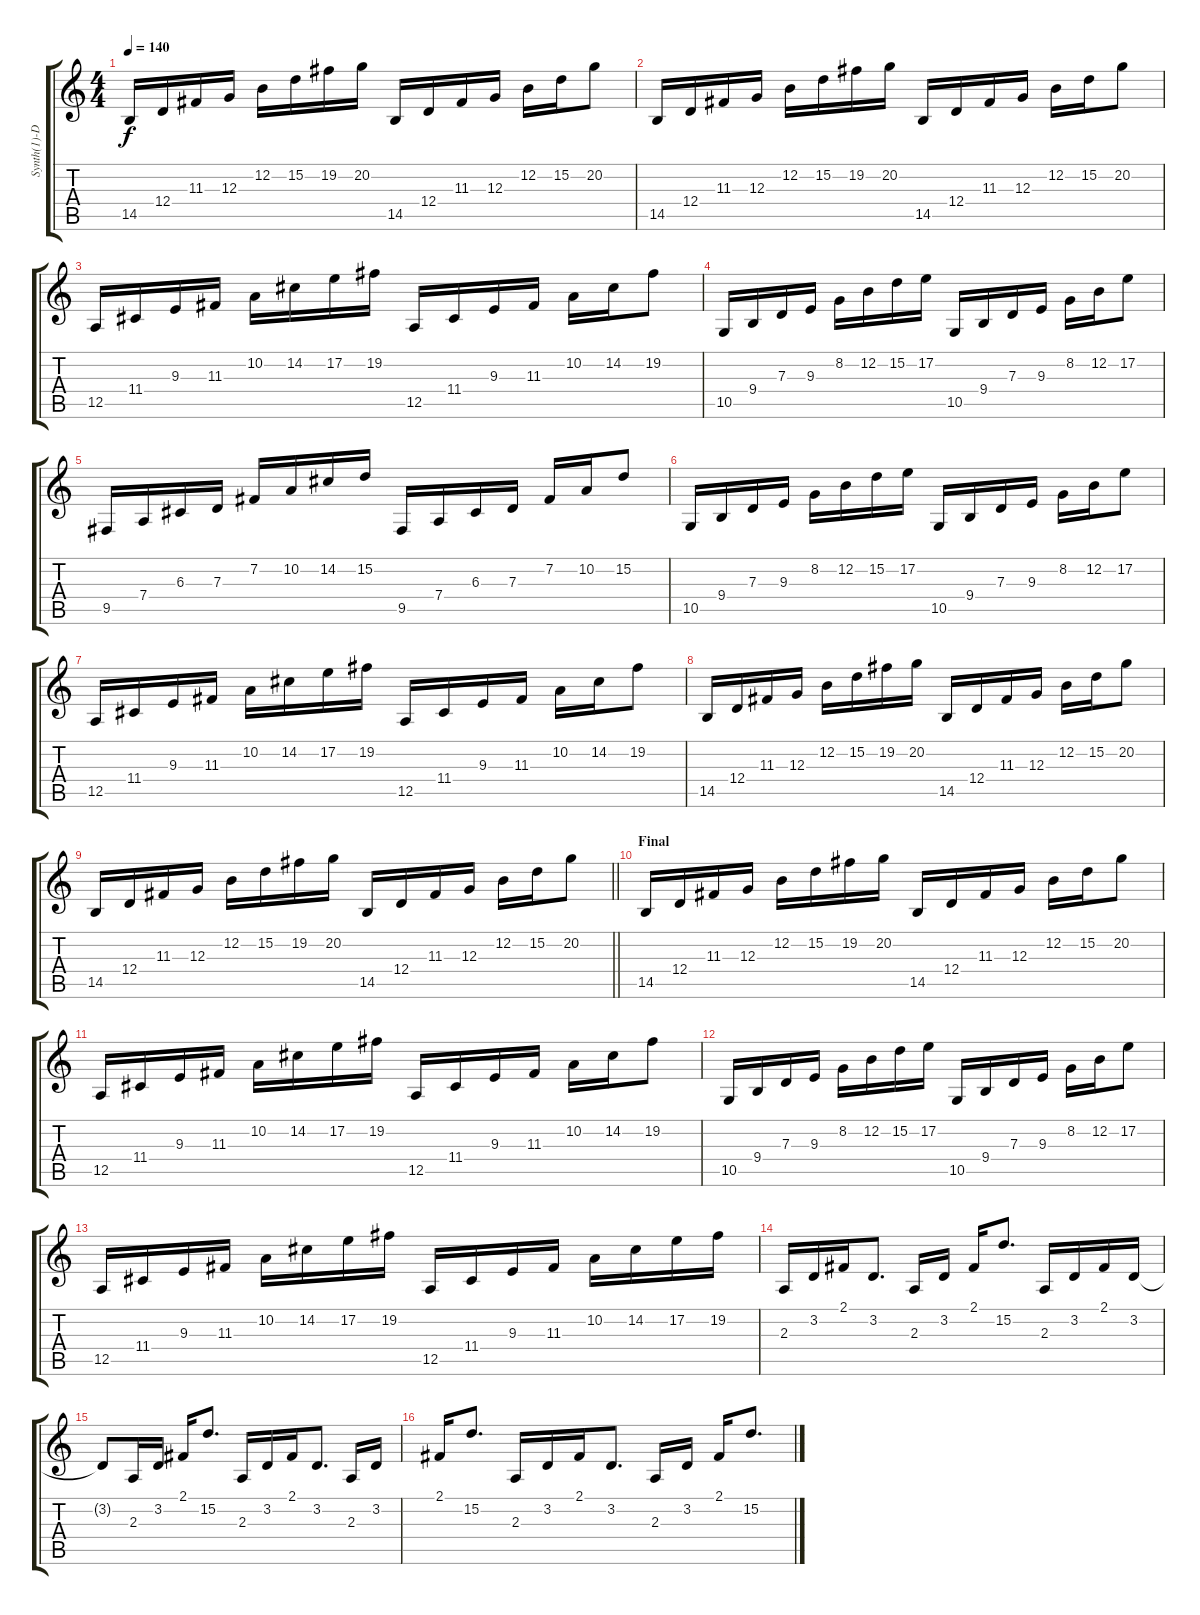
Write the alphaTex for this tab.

\track ("Synth(1)-Delay" "Synth(1)-D") {instrument tremolostrings}
\staff {score tabs}
\tuning (E4 B3 G3 D3 A2 E2) {hide}
\ts (4 4)
\tempo 140
\clef g2
\ks c
14.5.16{dy f} 12.4.16 11.3.16 12.3.16 12.2.16 15.2.16 19.2.16 20.2.16 14.5.16 12.4.16 11.3.16 12.3.16 12.2.16 15.2.16 20.2.8 |
14.5.16 12.4.16 11.3.16 12.3.16 12.2.16 15.2.16 19.2.16 20.2.16 14.5.16 12.4.16 11.3.16 12.3.16 12.2.16 15.2.16 20.2.8 |
12.5.16 11.4.16 9.3.16 11.3.16 10.2.16 14.2.16 17.2.16 19.2.16 12.5.16 11.4.16 9.3.16 11.3.16 10.2.16 14.2.16 19.2.8 |
10.5.16 9.4.16 7.3.16 9.3.16 8.2.16 12.2.16 15.2.16 17.2.16 10.5.16 9.4.16 7.3.16 9.3.16 8.2.16 12.2.16 17.2.8 |
9.5.16 7.4.16 6.3.16 7.3.16 7.2.16 10.2.16 14.2.16 15.2.16 9.5.16 7.4.16 6.3.16 7.3.16 7.2.16 10.2.16 15.2.8 |
10.5.16 9.4.16 7.3.16 9.3.16 8.2.16 12.2.16 15.2.16 17.2.16 10.5.16 9.4.16 7.3.16 9.3.16 8.2.16 12.2.16 17.2.8 |
12.5.16 11.4.16 9.3.16 11.3.16 10.2.16 14.2.16 17.2.16 19.2.16 12.5.16 11.4.16 9.3.16 11.3.16 10.2.16 14.2.16 19.2.8 |
14.5.16 12.4.16 11.3.16 12.3.16 12.2.16 15.2.16 19.2.16 20.2.16 14.5.16 12.4.16 11.3.16 12.3.16 12.2.16 15.2.16 20.2.8 |
\barLineRight lightlight
14.5.16 12.4.16 11.3.16 12.3.16 12.2.16 15.2.16 19.2.16 20.2.16 14.5.16 12.4.16 11.3.16 12.3.16 12.2.16 15.2.16 20.2.8 |
\section ("" "Final")
14.5.16 12.4.16 11.3.16 12.3.16 12.2.16 15.2.16 19.2.16 20.2.16 14.5.16 12.4.16 11.3.16 12.3.16 12.2.16 15.2.16 20.2.8 |
12.5.16 11.4.16 9.3.16 11.3.16 10.2.16 14.2.16 17.2.16 19.2.16 12.5.16 11.4.16 9.3.16 11.3.16 10.2.16 14.2.16 19.2.8 |
10.5.16 9.4.16 7.3.16 9.3.16 8.2.16 12.2.16 15.2.16 17.2.16 10.5.16 9.4.16 7.3.16 9.3.16 8.2.16 12.2.16 17.2.8 |
12.5.16 11.4.16 9.3.16 11.3.16 10.2.16 14.2.16 17.2.16 19.2.16 12.5.16 11.4.16 9.3.16 11.3.16 10.2.16 14.2.16 17.2.16 19.2.16 |
2.3.16 3.2.16 2.1.16 3.2.8{d} 2.3.16 3.2.16 2.1.16 15.2.8{d} 2.3.16 3.2.16 2.1.16 3.2.16 |
3.2{t}.8 2.3.16 3.2.16 2.1.16 15.2.8{d} 2.3.16 3.2.16 2.1.16 3.2.8{d} 2.3.16 3.2.16 |
2.1.16 15.2.8{d} 2.3.16 3.2.16 2.1.16 3.2.8{d} 2.3.16 3.2.16 2.1.16 15.2.8{d}
